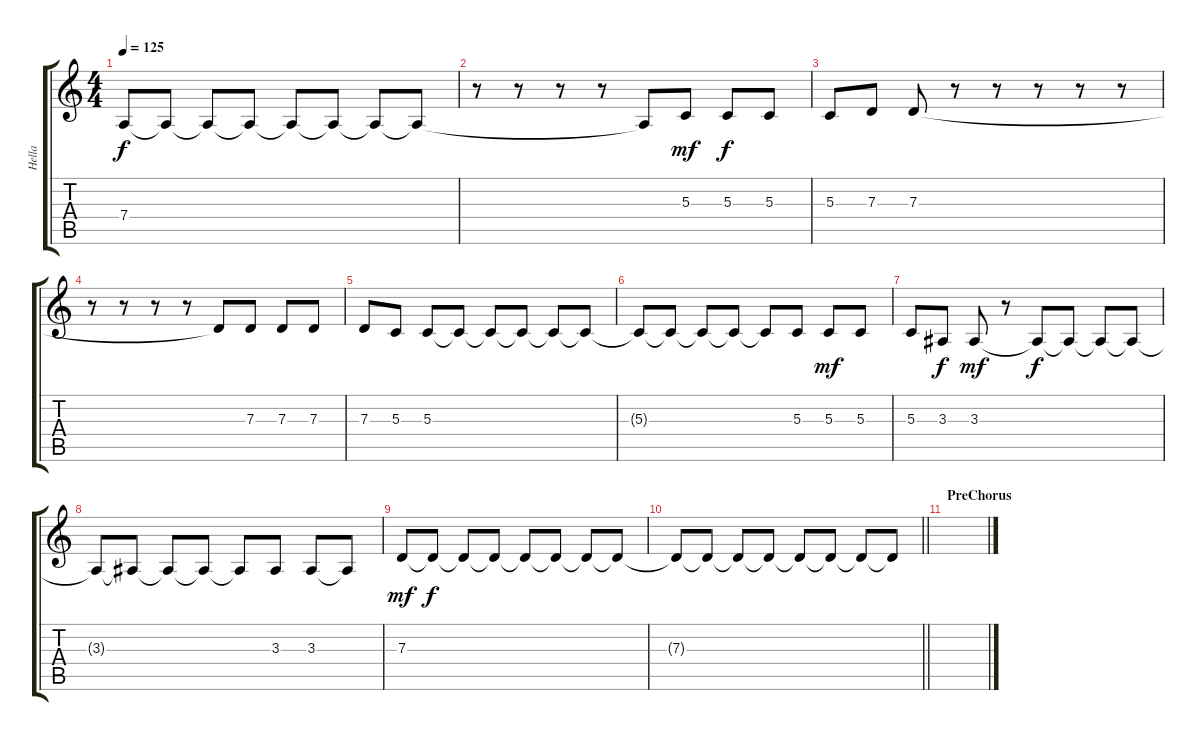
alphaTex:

\track ("Hella" "Hella") {instrument lead2sawtooth}
\staff {score tabs}
\tuning (E4 B3 G3 D3 A2 E2) {hide}
\ts (4 4)
\tempo 125
\clef g2
\ks c
7.4.8{dy f} 7.4{t}.8 7.4{t}.8 7.4{t}.8 7.4{t}.8 7.4{t}.8 7.4{t}.8 7.4{t}.8 |
r.8 r.8 r.8 r.8 7.4{t}.8 5.3.8{dy mf} 5.3.8{dy f} 5.3.8 |
5.3.8 7.3.8 7.3.8 r.8 r.8 r.8 r.8 r.8 |
r.8 r.8 r.8 r.8 7.3{t}.8 7.3.8 7.3.8 7.3.8 |
7.3.8 5.3.8 5.3.8 5.3{t}.8 5.3{t}.8 5.3{t}.8 5.3{t}.8 5.3{t}.8 |
5.3{t}.8 5.3{t}.8 5.3{t}.8 5.3{t}.8 5.3{t}.8 5.3.8 5.3.8{dy mf} 5.3.8 |
5.3.8 3.3.8{dy f} 3.3.8{dy mf} r.8 3.3{t}.8{dy f} 3.3{t}.8 3.3{t}.8 3.3{t}.8 |
3.3{t}.8 3.3{t}.8 3.3{t}.8 3.3{t}.8 3.3{t}.8 3.3.8 3.3.8 3.3{t}.8 |
7.3.8{dy mf} 7.3{t}.8{dy f} 7.3{t}.8 7.3{t}.8 7.3{t}.8 7.3{t}.8 7.3{t}.8 7.3{t}.8 |
\barLineRight lightlight
7.3{t}.8 7.3{t}.8 7.3{t}.8 7.3{t}.8 7.3{t}.8 7.3{t}.8 7.3{t}.8 7.3{t}.8 |
\section ("" "PreChorus ")
